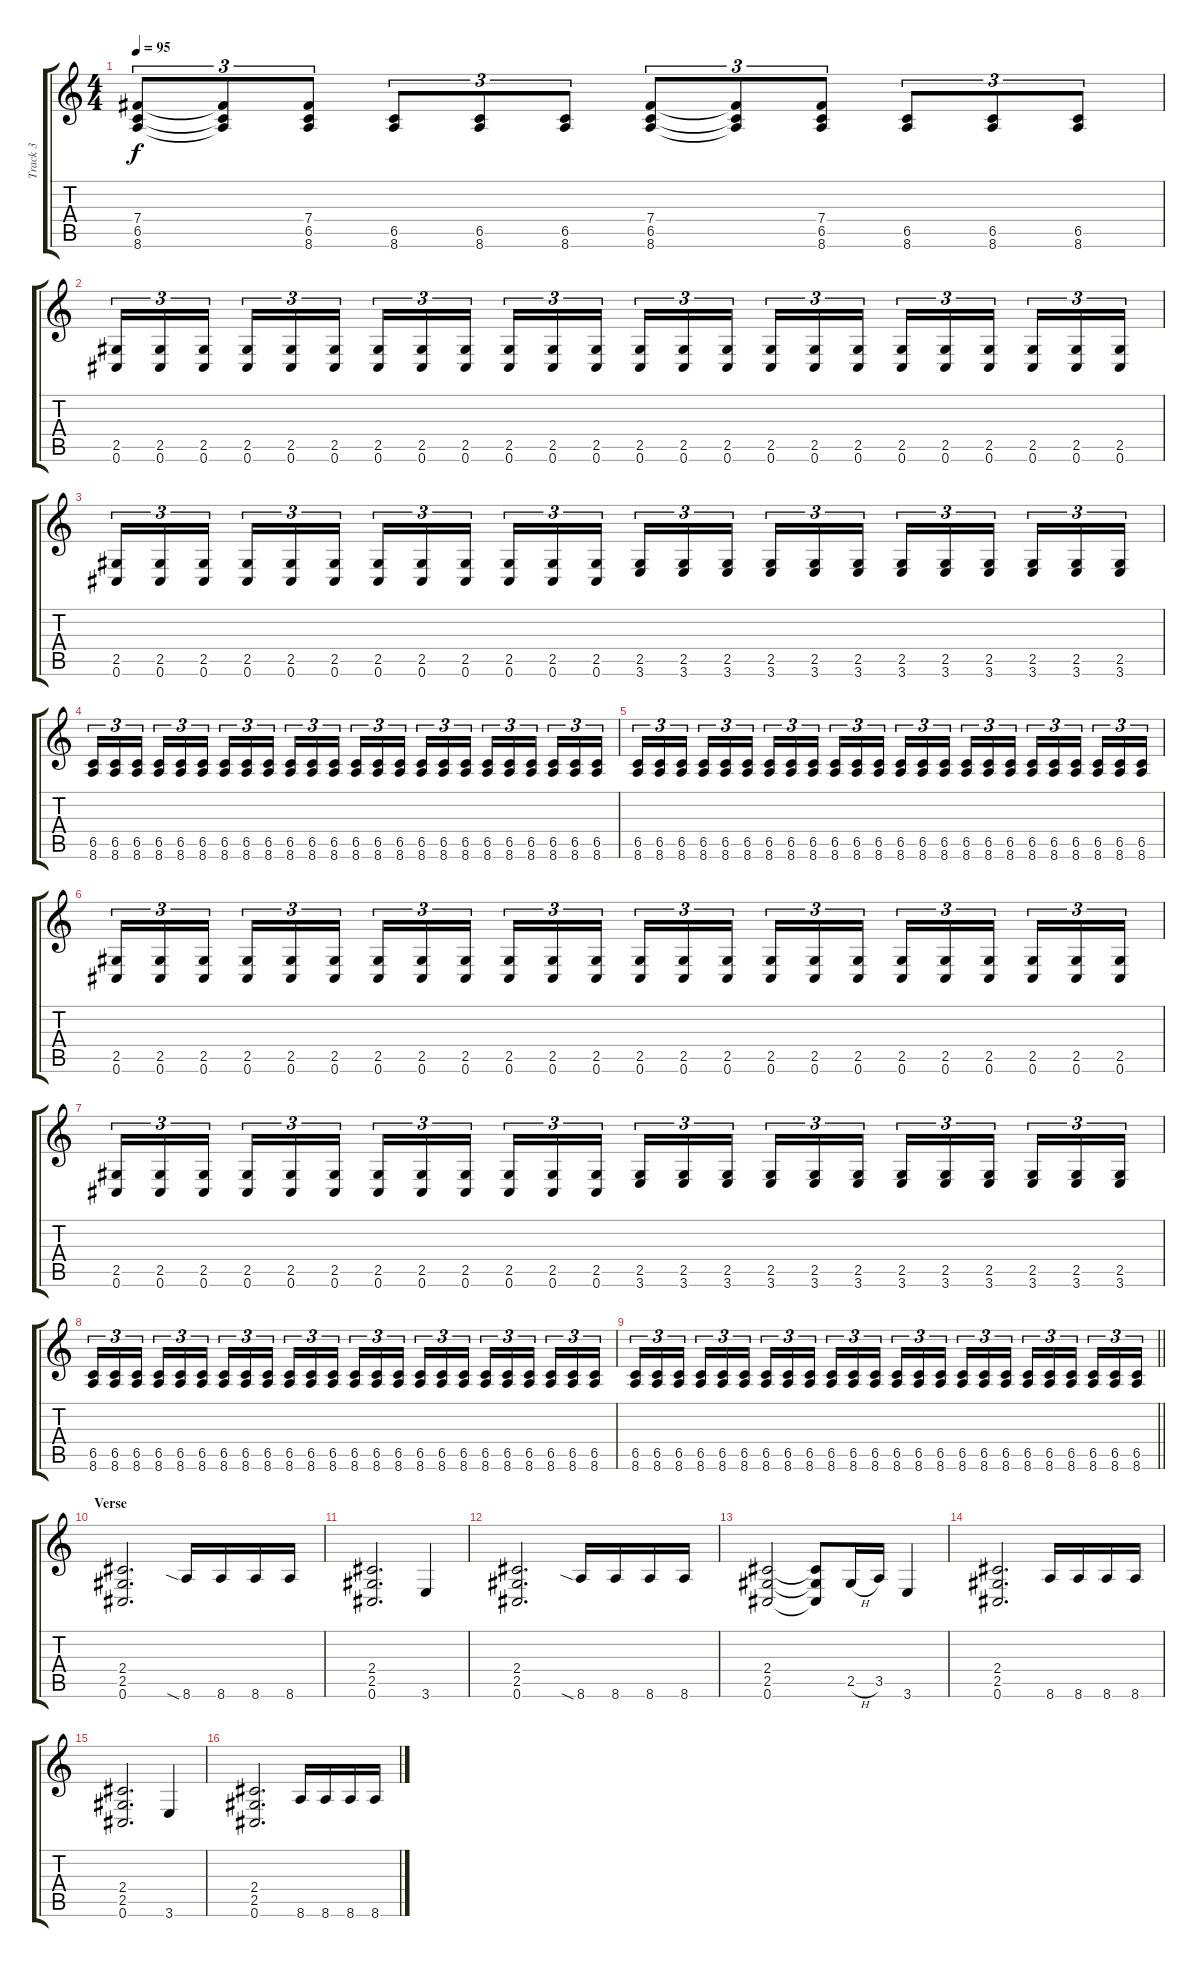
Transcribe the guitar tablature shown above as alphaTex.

\track ("Track 3" "Track 3") {instrument distortionguitar}
\staff {score tabs}
\tuning (Db4 Ab3 E3 B2 Gb2 Db2) {hide}
\ts (4 4)
\tempo 95
\clef g2
\ks c
(7.4 6.5 8.6).8{tu (3 2) dy f} (7.4{t} 6.5{t} 8.6{t}).8{tu (3 2)} (7.4 6.5 8.6).8{tu (3 2)} (6.5 8.6).8{tu (3 2)} (6.5 8.6).8{tu (3 2)} (6.5 8.6).8{tu (3 2)} (7.4 6.5 8.6).8{tu (3 2)} (7.4{t} 6.5{t} 8.6{t}).8{tu (3 2)} (7.4 6.5 8.6).8{tu (3 2)} (6.5 8.6).8{tu (3 2)} (6.5 8.6).8{tu (3 2)} (6.5 8.6).8{tu (3 2)} |
(2.5 0.6).16{tu (3 2)} (2.5 0.6).16{tu (3 2)} (2.5 0.6).16{tu (3 2) beam splitsecondary} (2.5 0.6).16{tu (3 2)} (2.5 0.6).16{tu (3 2)} (2.5 0.6).16{tu (3 2)} (2.5 0.6).16{tu (3 2)} (2.5 0.6).16{tu (3 2)} (2.5 0.6).16{tu (3 2) beam splitsecondary} (2.5 0.6).16{tu (3 2)} (2.5 0.6).16{tu (3 2)} (2.5 0.6).16{tu (3 2)} (2.5 0.6).16{tu (3 2)} (2.5 0.6).16{tu (3 2)} (2.5 0.6).16{tu (3 2) beam splitsecondary} (2.5 0.6).16{tu (3 2)} (2.5 0.6).16{tu (3 2)} (2.5 0.6).16{tu (3 2)} (2.5 0.6).16{tu (3 2)} (2.5 0.6).16{tu (3 2)} (2.5 0.6).16{tu (3 2) beam splitsecondary} (2.5 0.6).16{tu (3 2)} (2.5 0.6).16{tu (3 2)} (2.5 0.6).16{tu (3 2)} |
(2.5 0.6).16{tu (3 2)} (2.5 0.6).16{tu (3 2)} (2.5 0.6).16{tu (3 2) beam splitsecondary} (2.5 0.6).16{tu (3 2)} (2.5 0.6).16{tu (3 2)} (2.5 0.6).16{tu (3 2)} (2.5 0.6).16{tu (3 2)} (2.5 0.6).16{tu (3 2)} (2.5 0.6).16{tu (3 2) beam splitsecondary} (2.5 0.6).16{tu (3 2)} (2.5 0.6).16{tu (3 2)} (2.5 0.6).16{tu (3 2)} (2.5 3.6).16{tu (3 2)} (2.5 3.6).16{tu (3 2)} (2.5 3.6).16{tu (3 2) beam splitsecondary} (2.5 3.6).16{tu (3 2)} (2.5 3.6).16{tu (3 2)} (2.5 3.6).16{tu (3 2)} (2.5 3.6).16{tu (3 2)} (2.5 3.6).16{tu (3 2)} (2.5 3.6).16{tu (3 2) beam splitsecondary} (2.5 3.6).16{tu (3 2)} (2.5 3.6).16{tu (3 2)} (2.5 3.6).16{tu (3 2)} |
(6.5 8.6).16{tu (3 2)} (6.5 8.6).16{tu (3 2)} (6.5 8.6).16{tu (3 2) beam splitsecondary} (6.5 8.6).16{tu (3 2)} (6.5 8.6).16{tu (3 2)} (6.5 8.6).16{tu (3 2)} (6.5 8.6).16{tu (3 2)} (6.5 8.6).16{tu (3 2)} (6.5 8.6).16{tu (3 2) beam splitsecondary} (6.5 8.6).16{tu (3 2)} (6.5 8.6).16{tu (3 2)} (6.5 8.6).16{tu (3 2)} (6.5 8.6).16{tu (3 2)} (6.5 8.6).16{tu (3 2)} (6.5 8.6).16{tu (3 2) beam splitsecondary} (6.5 8.6).16{tu (3 2)} (6.5 8.6).16{tu (3 2)} (6.5 8.6).16{tu (3 2)} (6.5 8.6).16{tu (3 2)} (6.5 8.6).16{tu (3 2)} (6.5 8.6).16{tu (3 2) beam splitsecondary} (6.5 8.6).16{tu (3 2)} (6.5 8.6).16{tu (3 2)} (6.5 8.6).16{tu (3 2)} |
(6.5 8.6).16{tu (3 2)} (6.5 8.6).16{tu (3 2)} (6.5 8.6).16{tu (3 2) beam splitsecondary} (6.5 8.6).16{tu (3 2)} (6.5 8.6).16{tu (3 2)} (6.5 8.6).16{tu (3 2)} (6.5 8.6).16{tu (3 2)} (6.5 8.6).16{tu (3 2)} (6.5 8.6).16{tu (3 2) beam splitsecondary} (6.5 8.6).16{tu (3 2)} (6.5 8.6).16{tu (3 2)} (6.5 8.6).16{tu (3 2)} (6.5 8.6).16{tu (3 2)} (6.5 8.6).16{tu (3 2)} (6.5 8.6).16{tu (3 2) beam splitsecondary} (6.5 8.6).16{tu (3 2)} (6.5 8.6).16{tu (3 2)} (6.5 8.6).16{tu (3 2)} (6.5 8.6).16{tu (3 2)} (6.5 8.6).16{tu (3 2)} (6.5 8.6).16{tu (3 2) beam splitsecondary} (6.5 8.6).16{tu (3 2)} (6.5 8.6).16{tu (3 2)} (6.5 8.6).16{tu (3 2)} |
(2.5 0.6).16{tu (3 2)} (2.5 0.6).16{tu (3 2)} (2.5 0.6).16{tu (3 2) beam splitsecondary} (2.5 0.6).16{tu (3 2)} (2.5 0.6).16{tu (3 2)} (2.5 0.6).16{tu (3 2)} (2.5 0.6).16{tu (3 2)} (2.5 0.6).16{tu (3 2)} (2.5 0.6).16{tu (3 2) beam splitsecondary} (2.5 0.6).16{tu (3 2)} (2.5 0.6).16{tu (3 2)} (2.5 0.6).16{tu (3 2)} (2.5 0.6).16{tu (3 2)} (2.5 0.6).16{tu (3 2)} (2.5 0.6).16{tu (3 2) beam splitsecondary} (2.5 0.6).16{tu (3 2)} (2.5 0.6).16{tu (3 2)} (2.5 0.6).16{tu (3 2)} (2.5 0.6).16{tu (3 2)} (2.5 0.6).16{tu (3 2)} (2.5 0.6).16{tu (3 2) beam splitsecondary} (2.5 0.6).16{tu (3 2)} (2.5 0.6).16{tu (3 2)} (2.5 0.6).16{tu (3 2)} |
(2.5 0.6).16{tu (3 2)} (2.5 0.6).16{tu (3 2)} (2.5 0.6).16{tu (3 2) beam splitsecondary} (2.5 0.6).16{tu (3 2)} (2.5 0.6).16{tu (3 2)} (2.5 0.6).16{tu (3 2)} (2.5 0.6).16{tu (3 2)} (2.5 0.6).16{tu (3 2)} (2.5 0.6).16{tu (3 2) beam splitsecondary} (2.5 0.6).16{tu (3 2)} (2.5 0.6).16{tu (3 2)} (2.5 0.6).16{tu (3 2)} (2.5 3.6).16{tu (3 2)} (2.5 3.6).16{tu (3 2)} (2.5 3.6).16{tu (3 2) beam splitsecondary} (2.5 3.6).16{tu (3 2)} (2.5 3.6).16{tu (3 2)} (2.5 3.6).16{tu (3 2)} (2.5 3.6).16{tu (3 2)} (2.5 3.6).16{tu (3 2)} (2.5 3.6).16{tu (3 2) beam splitsecondary} (2.5 3.6).16{tu (3 2)} (2.5 3.6).16{tu (3 2)} (2.5 3.6).16{tu (3 2)} |
(6.5 8.6).16{tu (3 2)} (6.5 8.6).16{tu (3 2)} (6.5 8.6).16{tu (3 2) beam splitsecondary} (6.5 8.6).16{tu (3 2)} (6.5 8.6).16{tu (3 2)} (6.5 8.6).16{tu (3 2)} (6.5 8.6).16{tu (3 2)} (6.5 8.6).16{tu (3 2)} (6.5 8.6).16{tu (3 2) beam splitsecondary} (6.5 8.6).16{tu (3 2)} (6.5 8.6).16{tu (3 2)} (6.5 8.6).16{tu (3 2)} (6.5 8.6).16{tu (3 2)} (6.5 8.6).16{tu (3 2)} (6.5 8.6).16{tu (3 2) beam splitsecondary} (6.5 8.6).16{tu (3 2)} (6.5 8.6).16{tu (3 2)} (6.5 8.6).16{tu (3 2)} (6.5 8.6).16{tu (3 2)} (6.5 8.6).16{tu (3 2)} (6.5 8.6).16{tu (3 2) beam splitsecondary} (6.5 8.6).16{tu (3 2)} (6.5 8.6).16{tu (3 2)} (6.5 8.6).16{tu (3 2)} |
\barLineRight lightlight
(6.5 8.6).16{tu (3 2)} (6.5 8.6).16{tu (3 2)} (6.5 8.6).16{tu (3 2) beam splitsecondary} (6.5 8.6).16{tu (3 2)} (6.5 8.6).16{tu (3 2)} (6.5 8.6).16{tu (3 2)} (6.5 8.6).16{tu (3 2)} (6.5 8.6).16{tu (3 2)} (6.5 8.6).16{tu (3 2) beam splitsecondary} (6.5 8.6).16{tu (3 2)} (6.5 8.6).16{tu (3 2)} (6.5 8.6).16{tu (3 2)} (6.5 8.6).16{tu (3 2)} (6.5 8.6).16{tu (3 2)} (6.5 8.6).16{tu (3 2) beam splitsecondary} (6.5 8.6).16{tu (3 2)} (6.5 8.6).16{tu (3 2)} (6.5 8.6).16{tu (3 2)} (6.5 8.6).16{tu (3 2)} (6.5 8.6).16{tu (3 2)} (6.5 8.6).16{tu (3 2) beam splitsecondary} (6.5 8.6).16{tu (3 2)} (6.5 8.6).16{tu (3 2)} (6.5 8.6).16{tu (3 2)} |
\section ("" "Verse")
(2.4 2.5 0.6).2{d} 8.6{sia}.16 8.6.16 8.6.16 8.6.16 |
(2.4 2.5 0.6).2{d} 3.6.4 |
(2.4 2.5 0.6).2{d} 8.6{sia}.16 8.6.16 8.6.16 8.6.16 |
(2.4 2.5 0.6).2 (2.4{t} 2.5{t} 0.6{t}).8 2.5{h}.16 3.5.16 3.6.4 |
(2.4 2.5 0.6).2{d} 8.6.16 8.6.16 8.6.16 8.6.16 |
(2.4 2.5 0.6).2{d} 3.6.4 |
(2.4 2.5 0.6).2{d} 8.6.16 8.6.16 8.6.16 8.6.16
